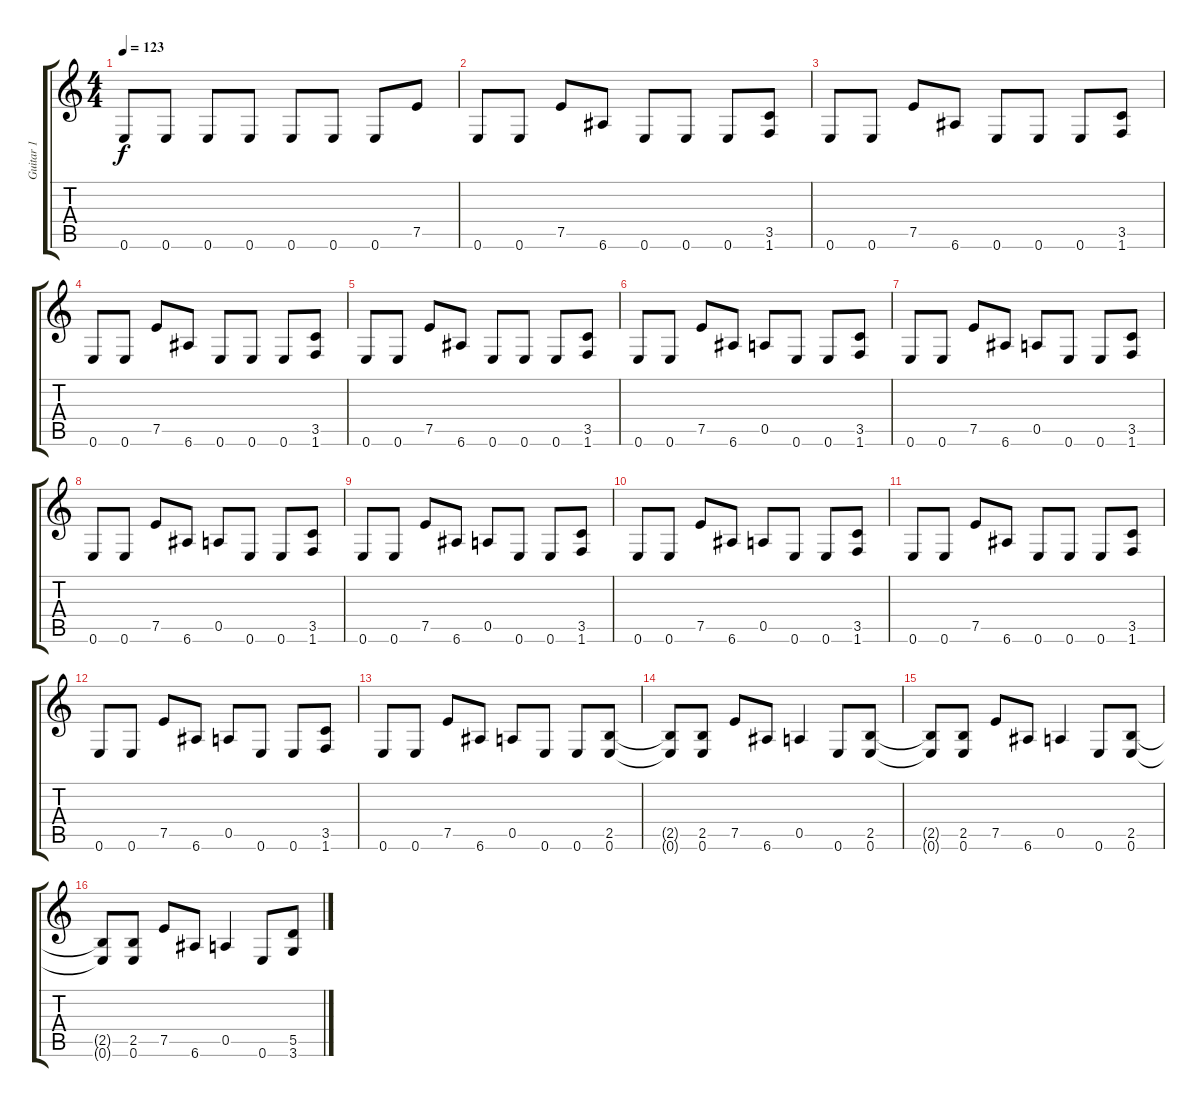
\track ("Guitar 1" "Guitar 1") {instrument acousticguitarsteel}
\staff {score tabs}
\tuning (E4 B3 G3 D3 A2 E2) {hide}
\ts (4 4)
\tempo 123
\clef g2
\ks c
0.6.8{dy f} 0.6.8 0.6.8 0.6.8 0.6.8 0.6.8 0.6.8 7.5.8 |
0.6.8 0.6.8 7.5.8 6.6.8 0.6.8 0.6.8 0.6.8 (3.5 1.6).8 |
0.6.8 0.6.8 7.5.8 6.6.8 0.6.8 0.6.8 0.6.8 (3.5 1.6).8 |
0.6.8 0.6.8 7.5.8 6.6.8 0.6.8 0.6.8 0.6.8 (3.5 1.6).8 |
0.6.8 0.6.8 7.5.8 6.6.8 0.6.8 0.6.8 0.6.8 (3.5 1.6).8 |
0.6.8 0.6.8 7.5.8 6.6.8 0.5.8 0.6.8 0.6.8 (3.5 1.6).8 |
0.6.8 0.6.8 7.5.8 6.6.8 0.5.8 0.6.8 0.6.8 (3.5 1.6).8 |
0.6.8 0.6.8 7.5.8 6.6.8 0.5.8 0.6.8 0.6.8 (3.5 1.6).8 |
0.6.8 0.6.8 7.5.8 6.6.8 0.5.8 0.6.8 0.6.8 (3.5 1.6).8 |
0.6.8 0.6.8 7.5.8 6.6.8 0.5.8 0.6.8 0.6.8 (3.5 1.6).8 |
0.6.8 0.6.8 7.5.8 6.6.8 0.6.8 0.6.8 0.6.8 (3.5 1.6).8 |
0.6.8 0.6.8 7.5.8 6.6.8 0.5.8 0.6.8 0.6.8 (3.5 1.6).8 |
0.6.8 0.6.8 7.5.8 6.6.8 0.5.8 0.6.8 0.6.8 (2.5 0.6).8 |
(2.5{t} 0.6{t}).8 (2.5 0.6).8 7.5.8 6.6.8 0.5.4 0.6.8 (2.5 0.6).8 |
(2.5{t} 0.6{t}).8 (2.5 0.6).8 7.5.8 6.6.8 0.5.4 0.6.8 (2.5 0.6).8 |
(2.5{t} 0.6{t}).8 (2.5 0.6).8 7.5.8 6.6.8 0.5.4 0.6.8 (5.5 3.6).8
